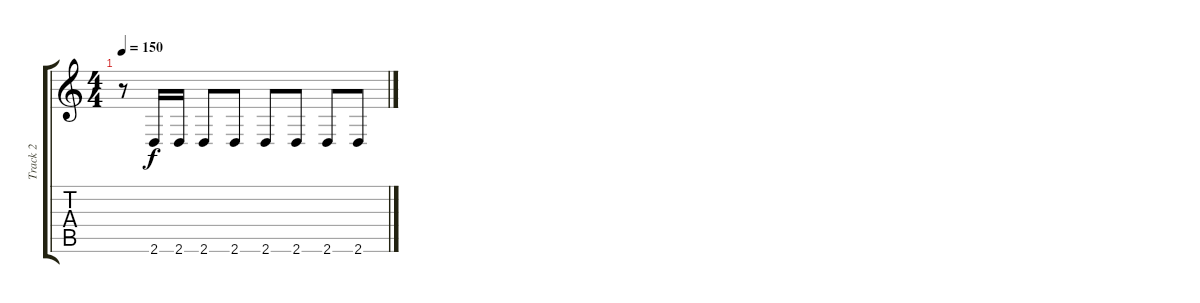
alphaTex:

\track ("Track 2" "Track 2") {instrument distortionguitar bank 255}
\staff {score tabs}
\tuning (D4 A3 F3 C3 G2 C2) {hide}
\ts (4 4)
\tempo 150
\clef g2
\ks c
r.8{dy f} 2.6.16 2.6.16 2.6.8 2.6.8 2.6.8 2.6.8 2.6.8 2.6.8
